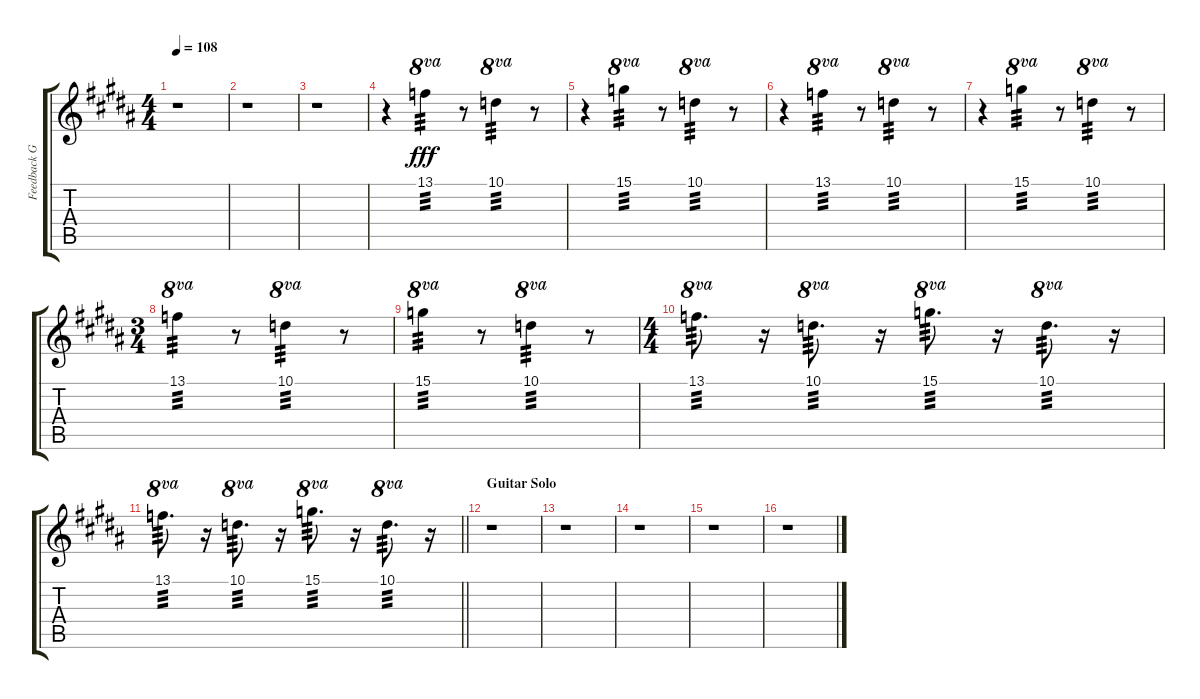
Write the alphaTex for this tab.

\track ("Feedback Guitar / Hammering" "Feedback G") {instrument distortionguitar}
\staff {score tabs}
\tuning (E4 B3 G3 D3 A2 E2) {hide}
\ts (4 4)
\tempo 108
\clef g2
\ks g#minor
r.1{dy f} |
r.1 |
r.1 |
r.4 13.1.4{ot 8va tp 3 dy fff volume 8 instrument distortionguitar} r.8 10.1.4{ot 8va tp 3} r.8 |
r.4 15.1.4{ot 8va tp 3} r.8 10.1.4{ot 8va tp 3} r.8 |
r.4 13.1.4{ot 8va tp 3} r.8 10.1.4{ot 8va tp 3} r.8 |
r.4 15.1.4{ot 8va tp 3} r.8 10.1.4{ot 8va tp 3} r.8 |
\ts (3 4)
13.1.4{ot 8va tp 3} r.8 10.1.4{ot 8va tp 3} r.8 |
15.1.4{ot 8va tp 3} r.8 10.1.4{ot 8va tp 3} r.8 |
\ts (4 4)
13.1.8{d ot 8va tp 3} r.16 10.1.8{d ot 8va tp 3} r.16 15.1.8{d ot 8va tp 3} r.16 10.1.8{d ot 8va tp 3} r.16 |
\barLineRight lightlight
13.1.8{d ot 8va tp 3} r.16 10.1.8{d ot 8va tp 3} r.16 15.1.8{d ot 8va tp 3} r.16 10.1.8{d ot 8va tp 3} r.16 |
\section ("" "Guitar Solo")
r.1 |
r.1 |
r.1 |
r.1 |
r.1
